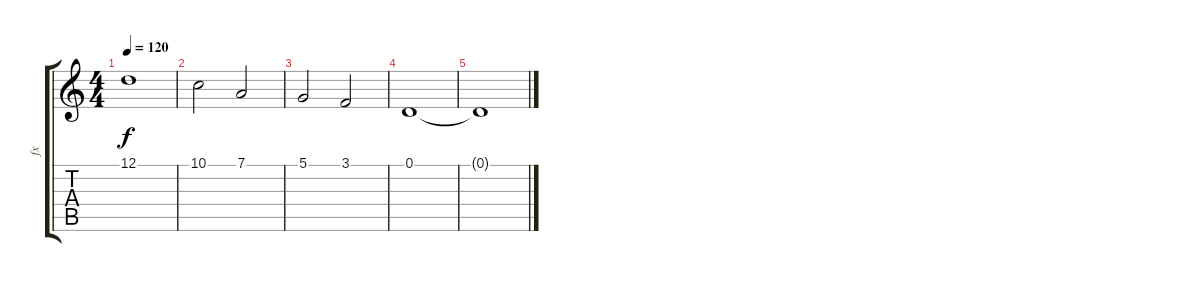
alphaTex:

\track ("fx" "fx") {instrument lead1square}
\staff {score tabs}
\tuning (D4 A3 F3 C3 G2 D2) {hide}
\ts (4 4)
\tempo 120
\clef g2
\ks c
12.1.1{dy f} |
10.1.2{volume 0} 7.1.2 |
5.1.2 3.1.2 |
0.1.1 |
0.1{t}.1
